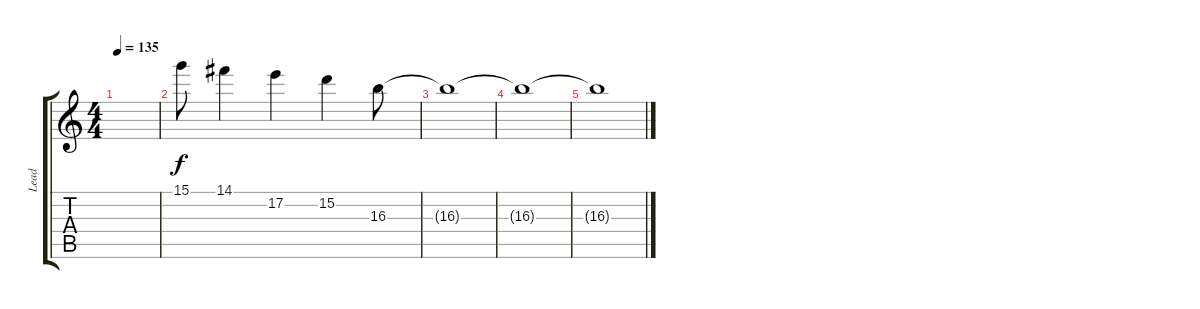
\track ("Lead " "Lead ") {instrument distortionguitar}
\staff {score tabs}
\tuning (E4 B3 G3 D3 A2 E2) {hide}
\ts (4 4)
\tempo 135
\clef g2
\ks c
|
15.1.8{volume 16 instrument acousticgrandpiano} 14.1.4 17.2.4 15.2.4 16.3.8 |
16.3{t}.1 |
16.3{t}.1 |
16.3{t}.1
